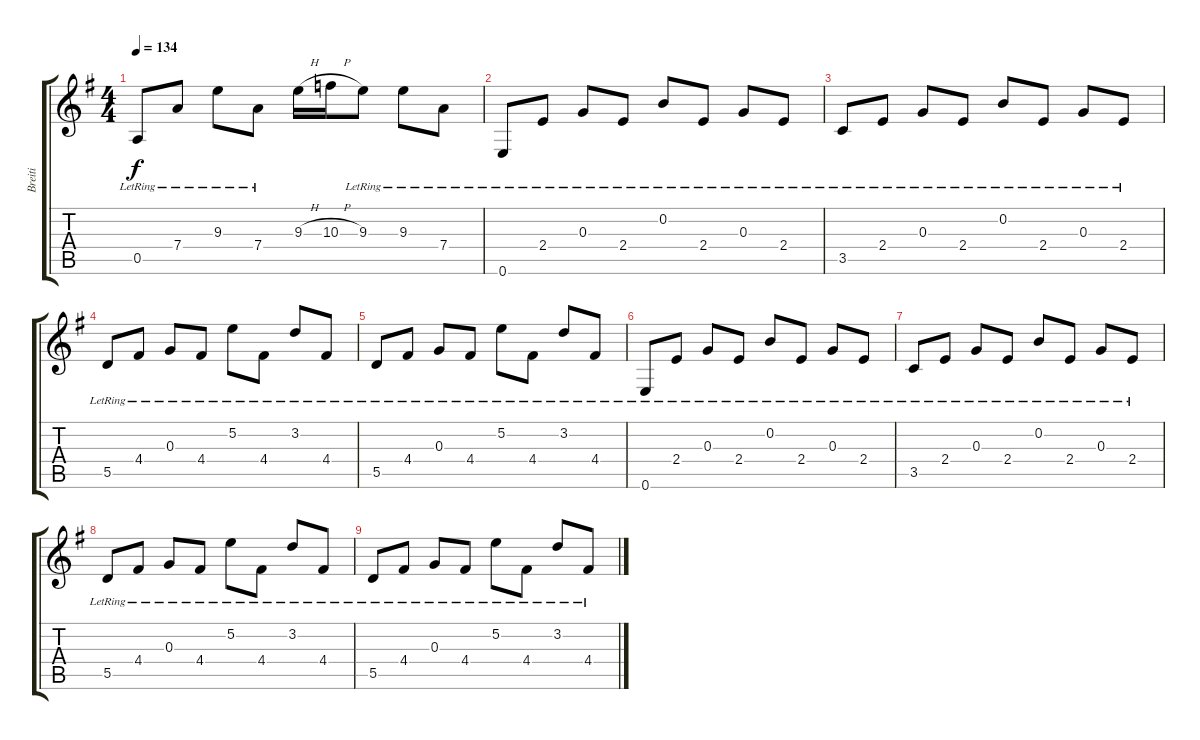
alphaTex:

\track ("Breiti" "Breiti") {instrument acousticguitarsteel}
\staff {score tabs}
\tuning (E4 B3 G3 D3 A2 E2) {hide}
\ts (4 4)
\tempo 134
\clef g2
\ks g
0.5{lr}.8{dy f} 7.4{lr}.8 9.3{lr}.8 7.4{lr}.8 9.3{h}.16 10.3{h}.16 9.3{lr}.8 9.3{lr}.8 7.4{lr}.8 |
0.6{lr}.8 2.4{lr}.8 0.3{lr}.8 2.4{lr}.8 0.2{lr}.8 2.4{lr}.8 0.3{lr}.8 2.4{lr}.8 |
3.5{lr}.8 2.4{lr}.8 0.3{lr}.8 2.4{lr}.8 0.2{lr}.8 2.4{lr}.8 0.3{lr}.8 2.4{lr}.8 |
5.5{lr}.8 4.4{lr}.8 0.3{lr}.8 4.4{lr}.8 5.2{lr}.8 4.4{lr}.8 3.2{lr}.8 4.4{lr}.8 |
5.5{lr}.8 4.4{lr}.8 0.3{lr}.8 4.4{lr}.8 5.2{lr}.8 4.4{lr}.8 3.2{lr}.8 4.4{lr}.8 |
0.6{lr}.8 2.4{lr}.8 0.3{lr}.8 2.4{lr}.8 0.2{lr}.8 2.4{lr}.8 0.3{lr}.8 2.4{lr}.8 |
3.5{lr}.8 2.4{lr}.8 0.3{lr}.8 2.4{lr}.8 0.2{lr}.8 2.4{lr}.8 0.3{lr}.8 2.4{lr}.8 |
5.5{lr}.8 4.4{lr}.8 0.3{lr}.8 4.4{lr}.8 5.2{lr}.8 4.4{lr}.8 3.2{lr}.8 4.4{lr}.8 |
5.5{lr}.8 4.4{lr}.8 0.3{lr}.8 4.4{lr}.8 5.2{lr}.8 4.4{lr}.8 3.2{lr}.8 4.4{lr}.8
